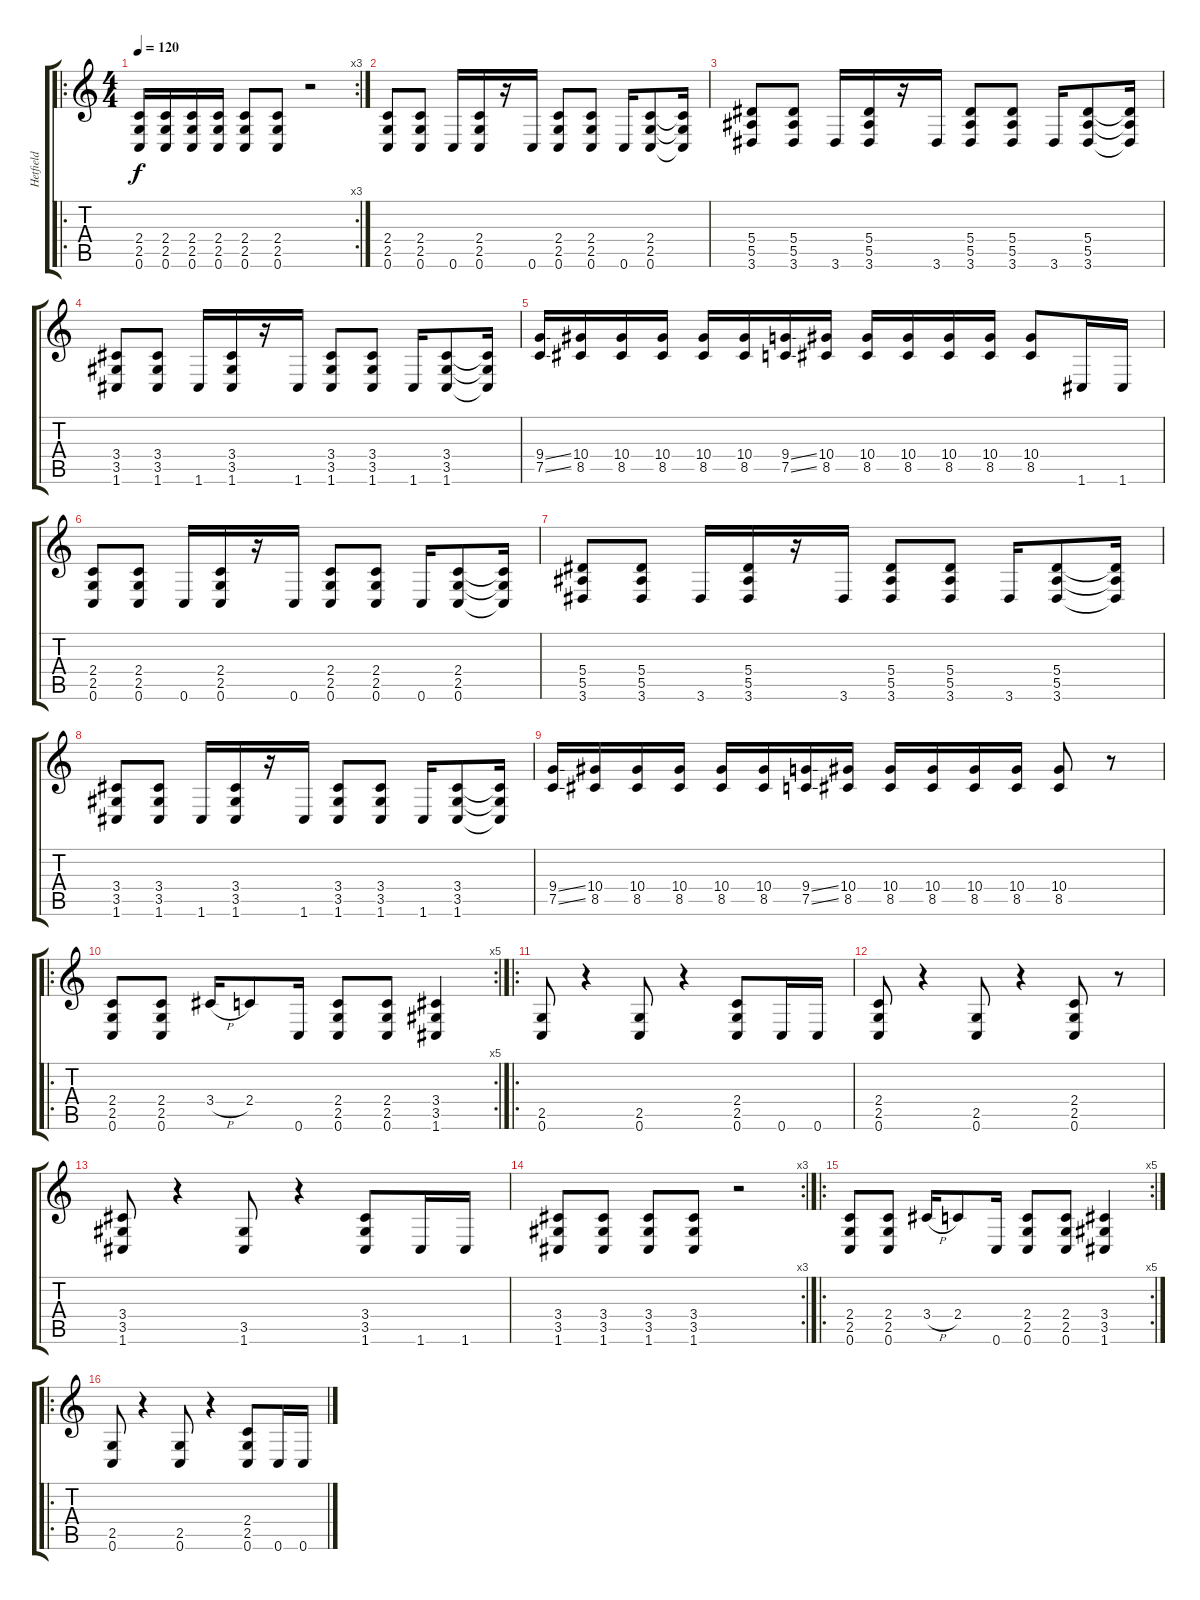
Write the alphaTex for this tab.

\track ("Hetfield" "Hetfield") {instrument distortionguitar}
\staff {score tabs}
\tuning (C4 G3 Eb3 Bb2 F2 C2) {hide}
\ro
\rc 3
\ts (4 4)
\tempo 120
\clef g2
\ks c
(2.4 2.5 0.6).16{dy f} (2.4 2.5 0.6).16 (2.4 2.5 0.6).16 (2.4 2.5 0.6).16 (2.4 2.5 0.6).8 (2.4 2.5 0.6).8 r.2 |
(2.4 2.5 0.6).8 (2.4 2.5 0.6).8 0.6.16 (2.4 2.5 0.6).16 r.16 0.6.16 (2.4 2.5 0.6).8 (2.4 2.5 0.6).8 0.6.16 (2.4 2.5 0.6).8 (2.4{t} 2.5{t} 0.6{t}).16 |
(5.4 5.5 3.6).8 (5.4 5.5 3.6).8 3.6.16 (5.4 5.5 3.6).16 r.16 3.6.16 (5.4 5.5 3.6).8 (5.4 5.5 3.6).8 3.6.16 (5.4 5.5 3.6).8 (5.4{t} 5.5{t} 3.6{t}).16 |
(3.4 3.5 1.6).8 (3.4 3.5 1.6).8 1.6.16 (3.4 3.5 1.6).16 r.16 1.6.16 (3.4 3.5 1.6).8 (3.4 3.5 1.6).8 1.6.16 (3.4 3.5 1.6).8 (3.4{t} 3.5{t} 1.6{t}).16 |
(9.4{ss} 7.5{ss}).16 (10.4 8.5).16 (10.4 8.5).16 (10.4 8.5).16 (10.4 8.5).16 (10.4 8.5).16 (9.4{ss} 7.5{ss}).16 (10.4 8.5).16 (10.4 8.5).16 (10.4 8.5).16 (10.4 8.5).16 (10.4 8.5).16 (10.4 8.5).8 1.6.16 1.6.16 |
(2.4 2.5 0.6).8 (2.4 2.5 0.6).8 0.6.16 (2.4 2.5 0.6).16 r.16 0.6.16 (2.4 2.5 0.6).8 (2.4 2.5 0.6).8 0.6.16 (2.4 2.5 0.6).8 (2.4{t} 2.5{t} 0.6{t}).16 |
(5.4 5.5 3.6).8 (5.4 5.5 3.6).8 3.6.16 (5.4 5.5 3.6).16 r.16 3.6.16 (5.4 5.5 3.6).8 (5.4 5.5 3.6).8 3.6.16 (5.4 5.5 3.6).8 (5.4{t} 5.5{t} 3.6{t}).16 |
(3.4 3.5 1.6).8 (3.4 3.5 1.6).8 1.6.16 (3.4 3.5 1.6).16 r.16 1.6.16 (3.4 3.5 1.6).8 (3.4 3.5 1.6).8 1.6.16 (3.4 3.5 1.6).8 (3.4{t} 3.5{t} 1.6{t}).16 |
(9.4{ss} 7.5{ss}).16 (10.4 8.5).16 (10.4 8.5).16 (10.4 8.5).16 (10.4 8.5).16 (10.4 8.5).16 (9.4{ss} 7.5{ss}).16 (10.4 8.5).16 (10.4 8.5).16 (10.4 8.5).16 (10.4 8.5).16 (10.4 8.5).16 (10.4 8.5).8 r.8 |
\ro
\rc 5
(2.4 2.5 0.6).8 (2.4 2.5 0.6).8 3.4{h}.16 2.4.8 0.6.16 (2.4 2.5 0.6).8 (2.4 2.5 0.6).8 (3.4 3.5 1.6).4 |
\ro
(2.5 0.6).8 r.4 (2.5 0.6).8 r.4 (2.4 2.5 0.6).8 0.6.16 0.6.16 |
(2.4 2.5 0.6).8 r.4 (2.5 0.6).8 r.4 (2.4 2.5 0.6).8 r.8 |
(3.4 3.5 1.6).8 r.4 (3.5 1.6).8 r.4 (3.4 3.5 1.6).8 1.6.16 1.6.16 |
\rc 3
(3.4 3.5 1.6).8 (3.4 3.5 1.6).8 (3.4 3.5 1.6).8 (3.4 3.5 1.6).8 r.2 |
\ro
\rc 5
(2.4 2.5 0.6).8 (2.4 2.5 0.6).8 3.4{h}.16 2.4.8 0.6.16 (2.4 2.5 0.6).8 (2.4 2.5 0.6).8 (3.4 3.5 1.6).4 |
\ro
(2.5 0.6).8 r.4 (2.5 0.6).8 r.4 (2.4 2.5 0.6).8 0.6.16 0.6.16
